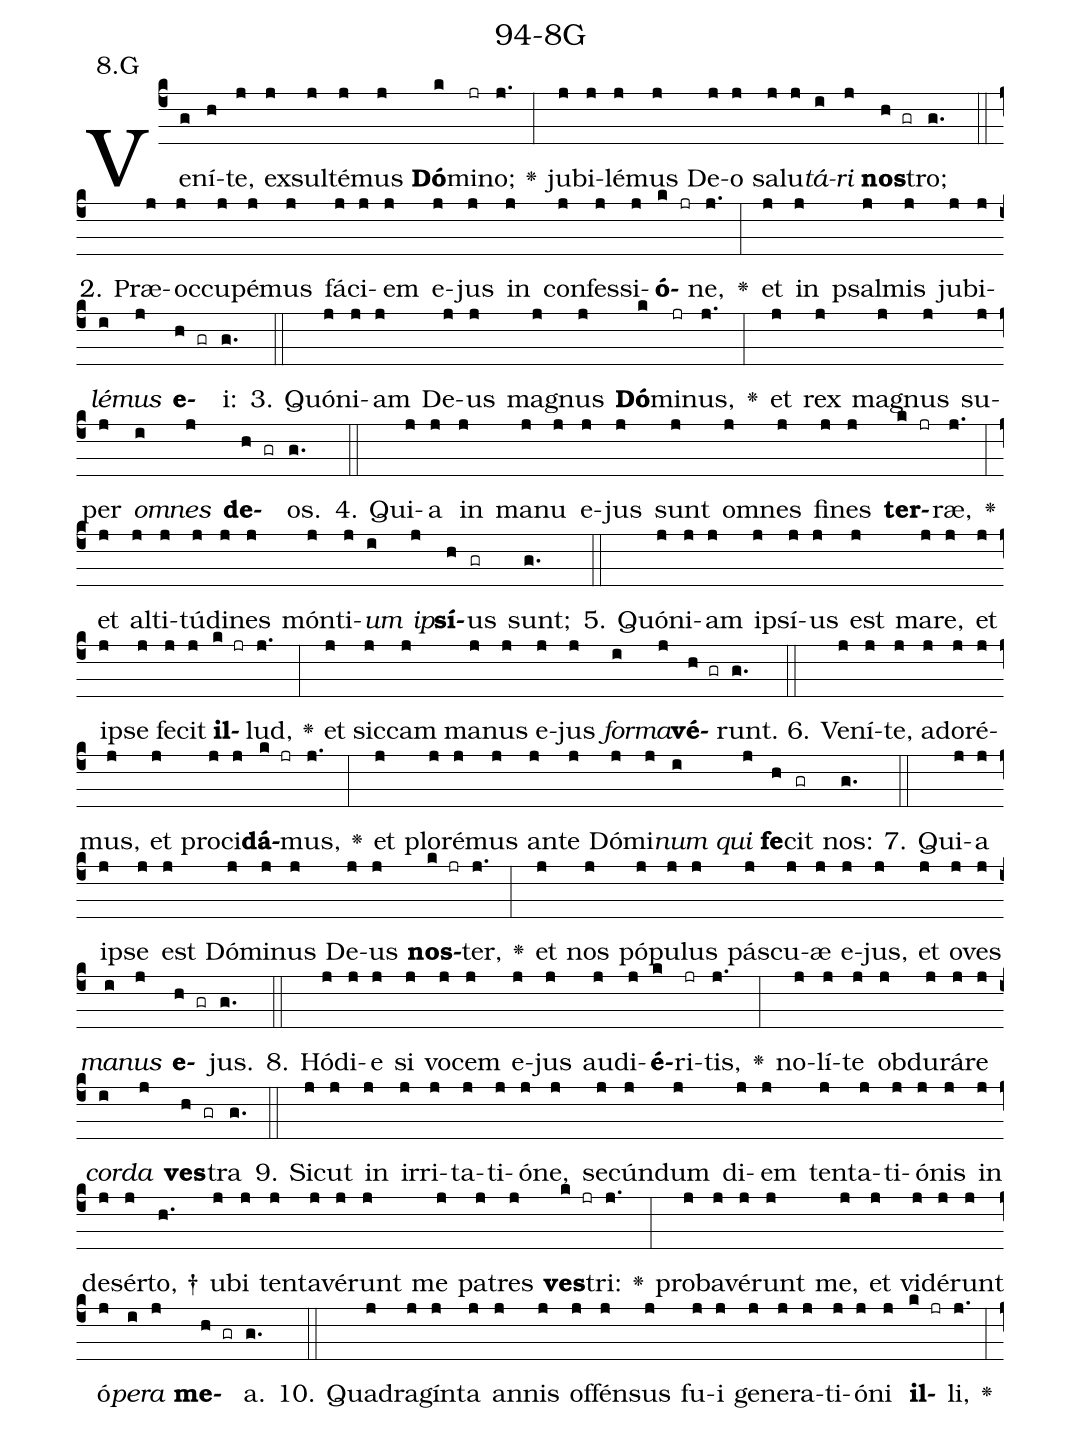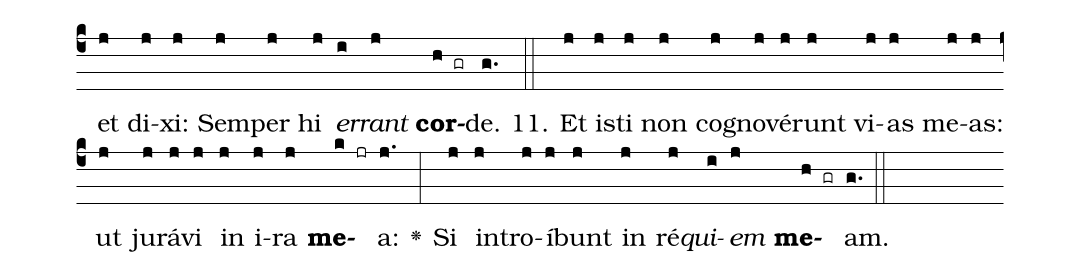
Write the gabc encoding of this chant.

name: 94-8G;
annotation: 8.G;
%%
(c4)Ve(g)ní(h)te,(j) ex(j)sul(j)té(j)mus(j) <b>Dó</b>(k)mi(jr)no;(j.) <v>\greheightstar</v>(:) ju(j)bi(j)lé(j)mus(j) De(j)o(j) sa(j)lu(j)<i>tá</i>(i)<i>ri</i>(j) <b>nos</b>(h gr)tro;(g.) (::)
2. Præ(j)oc(j)cu(j)pé(j)mus(j) fá(j)ci(j)em(j) e(j)jus(j) in(j) con(j)fes(j)si(j)<b>ó</b>(k jr)ne,(j.) <v>\greheightstar</v>(:) et(j) in(j) psal(j)mis(j) ju(j)bi(j)<i>lé</i>(i)<i>mus</i>(j) <b>e</b>(h gr)i:(g.) (::)
3. Quón(j)i(j)am(j) De(j)us(j) ma(j)gnus(j) <b>Dó</b>(k)mi(jr)nus,(j.) <v>\greheightstar</v>(:) et(j) rex(j) ma(j)gnus(j) su(j)per(j) <i>om</i>(i)<i>nes</i>(j) <b>de</b>(h gr)os.(g.) (::)
4. Qui(j)a(j) in(j) ma(j)nu(j) e(j)jus(j) sunt(j) om(j)nes(j) fi(j)nes(j) <b>ter</b>(k jr)ræ,(j.) <v>\greheightstar</v>(:) et(j) al(j)ti(j)tú(j)di(j)nes(j) món(j)ti(j)<i>um</i>(i) <i>ip</i>(j)<b>sí</b>(h)us(gr) sunt;(g.) (::)
5. Quón(j)i(j)am(j) ip(j)sí(j)us(j) est(j) ma(j)re,(j) et(j) ip(j)se(j) fe(j)cit(j) <b>il</b>(k jr)lud,(j.) <v>\greheightstar</v>(:) et(j) sic(j)cam(j) ma(j)nus(j) e(j)jus(j) <i>for</i>(i)<i>ma</i>(j)<b>vé</b>(h gr)runt.(g.) (::)
6. Ve(j)ní(j)te,(j) ad(j)o(j)ré(j)mus,(j) et(j) pro(j)ci(j)<b>dá</b>(k jr)mus,(j.) <v>\greheightstar</v>(:) et(j) plo(j)ré(j)mus(j) an(j)te(j) Dó(j)mi(j)<i>num</i>(i) <i>qui</i>(j) <b>fe</b>(h)cit(gr) nos:(g.) (::)
7. Qui(j)a(j) ip(j)se(j) est(j) Dó(j)mi(j)nus(j) De(j)us(j) <b>nos</b>(k jr)ter,(j.) <v>\greheightstar</v>(:) et(j) nos(j) pó(j)pu(j)lus(j) pás(j)cu(j)æ(j) e(j)jus,(j) et(j) o(j)ves(j) <i>ma</i>(i)<i>nus</i>(j) <b>e</b>(h gr)jus.(g.) (::)
8. Hó(j)di(j)e(j) si(j) vo(j)cem(j) e(j)jus(j) au(j)di(j)<b>é</b>(k)ri(jr)tis,(j.) <v>\greheightstar</v>(:) no(j)lí(j)te(j) ob(j)du(j)rá(j)re(j) <i>cor</i>(i)<i>da</i>(j) <b>ves</b>(h gr)tra(g.) (::)
9. Sic(j)ut(j) in(j) ir(j)ri(j)ta(j)ti(j)ó(j)ne,(j) se(j)cún(j)dum(j) di(j)em(j) ten(j)ta(j)ti(j)ó(j)nis(j) in(j) de(j)sér(j)to, †(h.) u(j)bi(j) ten(j)ta(j)vé(j)runt(j) me(j) pa(j)tres(j) <b>ves</b>(k jr)tri:(j.) <v>\greheightstar</v>(:) pro(j)ba(j)vé(j)runt(j) me,(j) et(j) vi(j)dé(j)runt(j) ó(j)<i>pe</i>(i)<i>ra</i>(j) <b>me</b>(h gr)a.(g.) (::)
10. Qua(j)dra(j)gín(j)ta(j) an(j)nis(j) of(j)fén(j)sus(j) fu(j)i(j) ge(j)ne(j)ra(j)ti(j)ó(j)ni(j) <b>il</b>(k jr)li,(j.) <v>\greheightstar</v>(:) et(j) di(j)xi:(j) Sem(j)per(j) hi(j) <i>er</i>(i)<i>rant</i>(j) <b>cor</b>(h gr)de.(g.) (::)
11. Et(j) is(j)ti(j) non(j) co(j)gno(j)vé(j)runt(j) vi(j)as(j) me(j)as:(j) ut(j) ju(j)rá(j)vi(j) in(j) i(j)ra(j) <b>me</b>(k jr)a:(j.) <v>\greheightstar</v>(:) Si(j) in(j)tro(j)í(j)bunt(j) in(j) ré(j)<i>qui</i>(i)<i>em</i>(j) <b>me</b>(h gr)am.(g.) (::)
